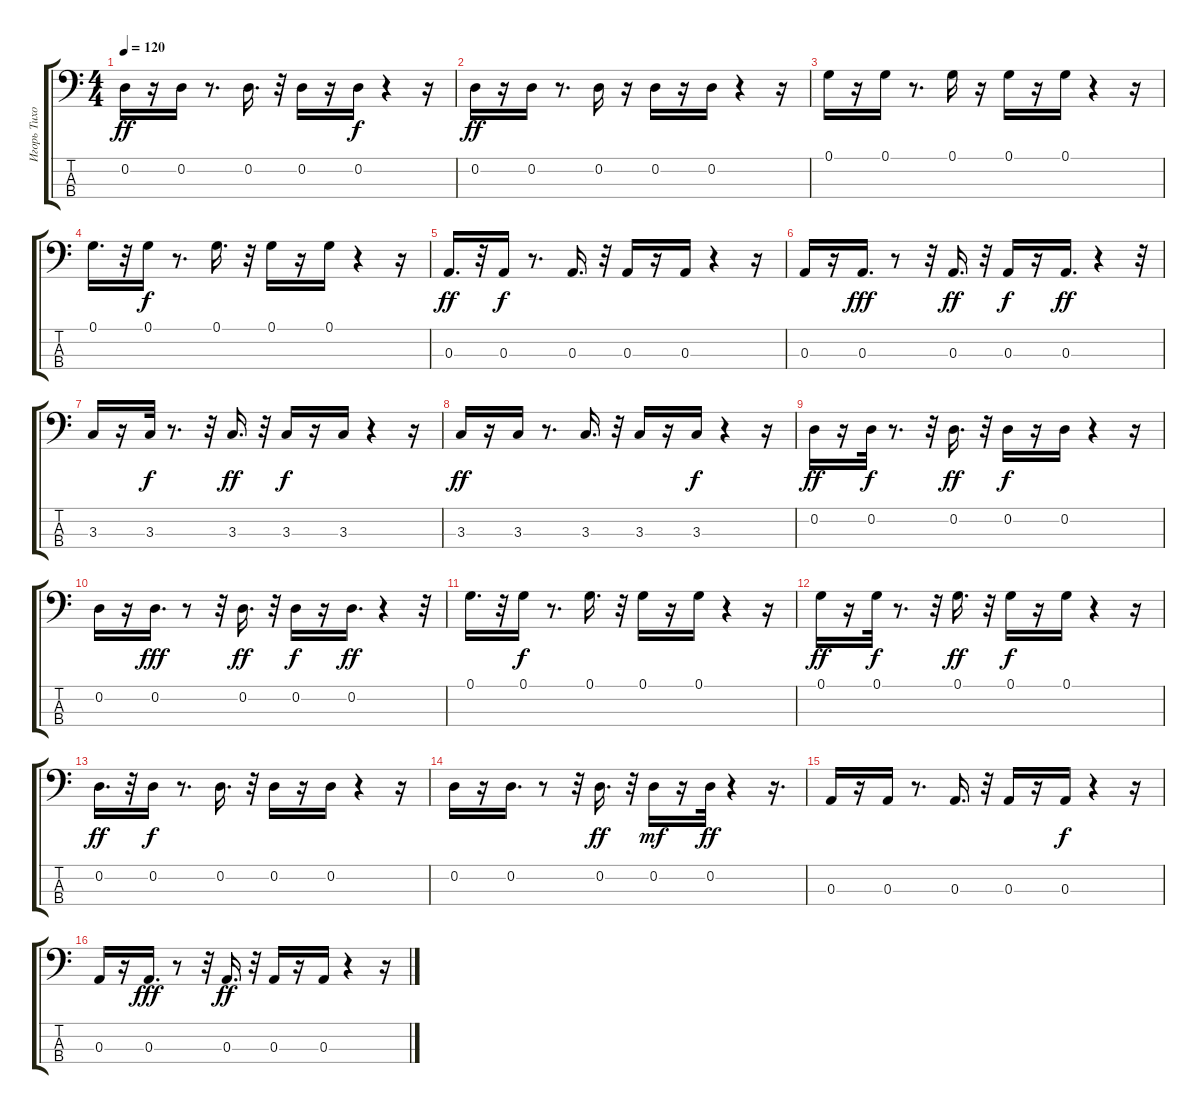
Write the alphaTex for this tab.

\track ("Игорь Тихомиров (бас)" "Игорь Тихо") {instrument electricbassfinger}
\staff {score tabs}
\tuning (G2 D2 A1 E1) {hide}
\ts (4 4)
\tempo 120
\clef f4
\ks c
0.2.16{dy ff} r.16 0.2.16 r.8{d} 0.2.16{d} r.32 0.2.16 r.16 0.2.16{dy f} r.4 r.16 |
0.2.16{dy ff} r.16 0.2.16 r.8{d} 0.2.16 r.16 0.2.16 r.16 0.2.16 r.4 r.16 |
0.1.16 r.16 0.1.16 r.8{d} 0.1.16 r.16 0.1.16 r.16 0.1.16 r.4 r.16 |
0.1.16{d} r.32 0.1.16{dy f} r.8{d} 0.1.16{d} r.32 0.1.16 r.16 0.1.16 r.4 r.16 |
0.3.16{d dy ff} r.32 0.3.16{dy f} r.8{d} 0.3.16{d} r.32 0.3.16 r.16 0.3.16 r.4 r.16 |
0.3.16 r.16 0.3.16{d dy fff} r.8 r.32 0.3.16{d dy ff} r.32 0.3.16{dy f} r.16 0.3.16{d dy ff} r.4 r.32 |
3.3.16 r.16 3.3.32{dy f} r.8{d} r.32 3.3.16{d dy ff} r.32 3.3.16{dy f} r.16 3.3.16 r.4 r.16 |
3.3.16{dy ff} r.16 3.3.16 r.8{d} 3.3.16{d} r.32 3.3.16 r.16 3.3.16{dy f} r.4 r.16 |
0.2.16{dy ff} r.16 0.2.32{dy f} r.8{d} r.32 0.2.16{d dy ff} r.32 0.2.16{dy f} r.16 0.2.16 r.4 r.16 |
0.2.16 r.16 0.2.16{d dy fff} r.8 r.32 0.2.16{d dy ff} r.32 0.2.16{dy f} r.16 0.2.16{d dy ff} r.4 r.32 |
0.1.16{d} r.32 0.1.16{dy f} r.8{d} 0.1.16{d} r.32 0.1.16 r.16 0.1.16 r.4 r.16 |
0.1.16{dy ff} r.16 0.1.32{dy f} r.8{d} r.32 0.1.16{d dy ff} r.32 0.1.16{dy f} r.16 0.1.16 r.4 r.16 |
0.2.16{d dy ff} r.32 0.2.16{dy f} r.8{d} 0.2.16{d} r.32 0.2.16 r.16 0.2.16 r.4 r.16 |
0.2.16 r.16 0.2.16{d} r.8 r.32 0.2.16{d dy ff} r.32 0.2.16{dy mf} r.16 0.2.32{dy ff} r.4 r.16{d} |
0.3.16 r.16 0.3.16 r.8{d} 0.3.16{d} r.32 0.3.16 r.16 0.3.16{dy f} r.4 r.16 |
0.3.16 r.16 0.3.16{d dy fff} r.8 r.32 0.3.16{d dy ff} r.32 0.3.16 r.16 0.3.16 r.4 r.16
